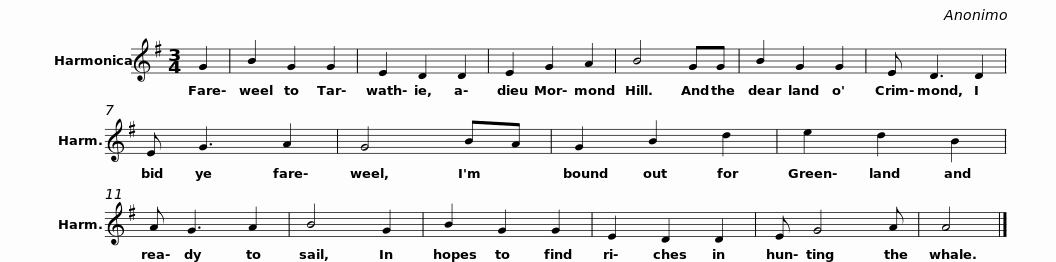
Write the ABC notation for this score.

X:1
L:1/8
M:3/4
I:linebreak $
K:G
V:1 treble
V:1
 G2 | B2 G2 G2 | E2 D2 D2 | E2 G2 A2 | B4 GG |$ %5
 B2 G2 G2 | E D3 D2 | E G3 A2 | G4 BA | G2 B2 d2 | %10
 e2 d2 B2 |$ A G3 A2 | B4 G2 | B2 G2 G2 | E2 D2 D2 | %15
 E G4 A | A4 |] %17
